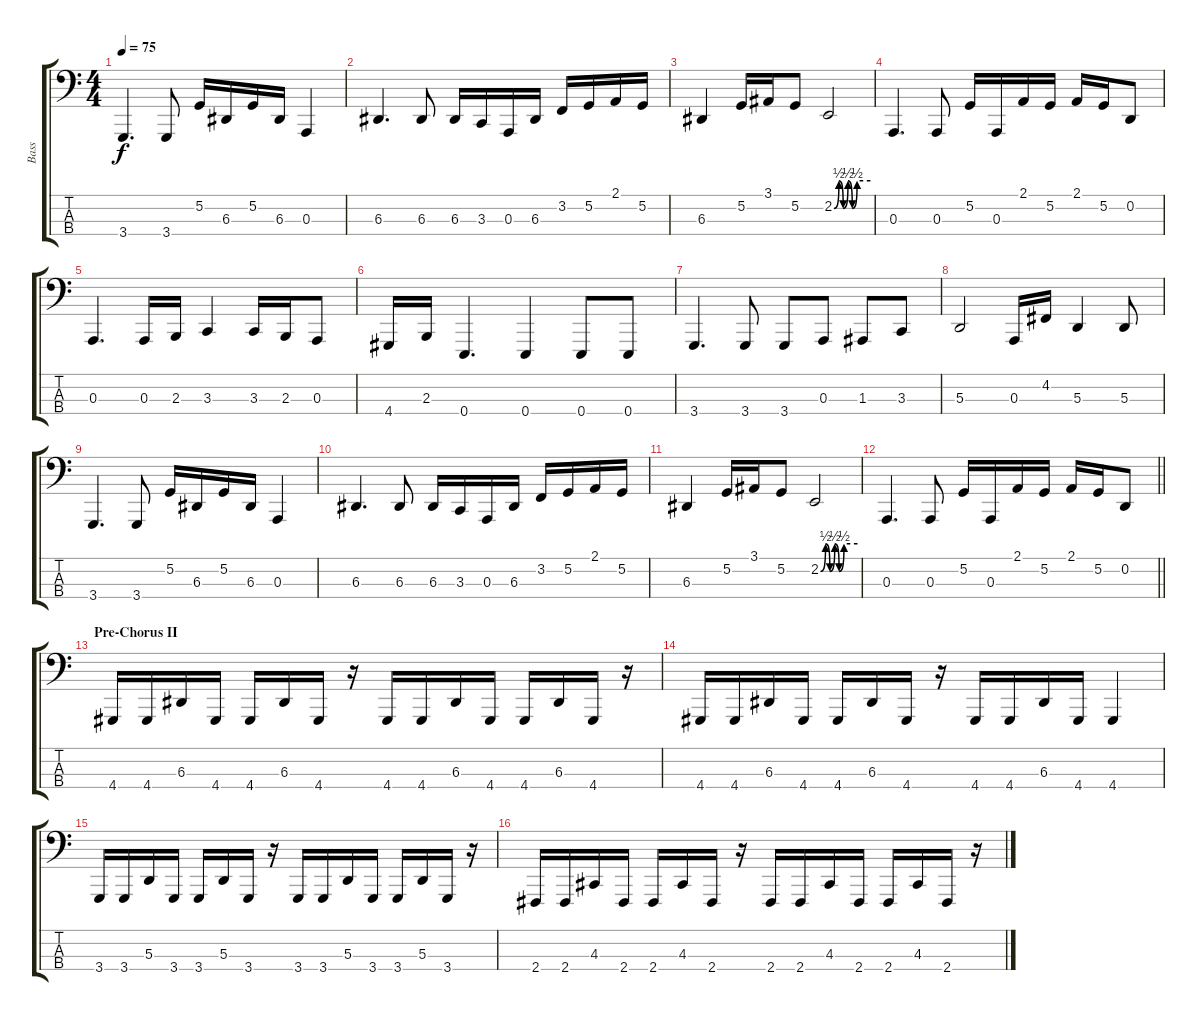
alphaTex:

\track ("Bass" "Bass") {instrument synthstrings1}
\staff {score tabs}
\tuning (G2 D2 A1 E1) {hide}
\ts (4 4)
\tempo 75
\clef f4
\ks c
3.4.4{d dy f} 3.4.8 5.2.16 6.3.16 5.2.16 6.3.16 0.3.4 |
6.3.4{d} 6.3.8 6.3.16 3.3.16 0.3.16 6.3.16 3.2.16 5.2.16 2.1.16 5.2.16 |
6.3.4 5.2.16 3.1.16 5.2.8 2.2{be (custom 0 0 8 2 15 0 23 2 30 0 38 2 60 2)}.2 |
0.3.4{d} 0.3.8 5.2.16 0.3.16 2.1.16 5.2.16 2.1.16 5.2.16 0.2.8 |
0.3.4{d} 0.3.16 2.3.16 3.3.4 3.3.16 2.3.16 0.3.8 |
4.4.16 2.3.16 0.4.4{d} 0.4.4 0.4.8 0.4.8 |
3.4.4{d} 3.4.8 3.4.8 0.3.8 1.3.8 3.3.8 |
5.3.2 0.3.16 4.2.16 5.3.4 5.3.8 |
3.4.4{d} 3.4.8 5.2.16 6.3.16 5.2.16 6.3.16 0.3.4 |
6.3.4{d} 6.3.8 6.3.16 3.3.16 0.3.16 6.3.16 3.2.16 5.2.16 2.1.16 5.2.16 |
6.3.4 5.2.16 3.1.16 5.2.8 2.2{be (custom 0 0 8 2 15 0 23 2 30 0 38 2 60 2)}.2 |
\barLineRight lightlight
0.3.4{d} 0.3.8 5.2.16 0.3.16 2.1.16 5.2.16 2.1.16 5.2.16 0.2.8 |
\section ("" "Pre-Chorus II")
4.4.16 4.4.16 6.3.16 4.4.16 4.4.16 6.3.16 4.4.16 r.16 4.4.16 4.4.16 6.3.16 4.4.16 4.4.16 6.3.16 4.4.16 r.16 |
4.4.16 4.4.16 6.3.16 4.4.16 4.4.16 6.3.16 4.4.16 r.16 4.4.16 4.4.16 6.3.16 4.4.16 4.4.4 |
3.4.16 3.4.16 5.3.16 3.4.16 3.4.16 5.3.16 3.4.16 r.16 3.4.16 3.4.16 5.3.16 3.4.16 3.4.16 5.3.16 3.4.16 r.16 |
2.4.16 2.4.16 4.3.16 2.4.16 2.4.16 4.3.16 2.4.16 r.16 2.4.16 2.4.16 4.3.16 2.4.16 2.4.16 4.3.16 2.4.16 r.16
